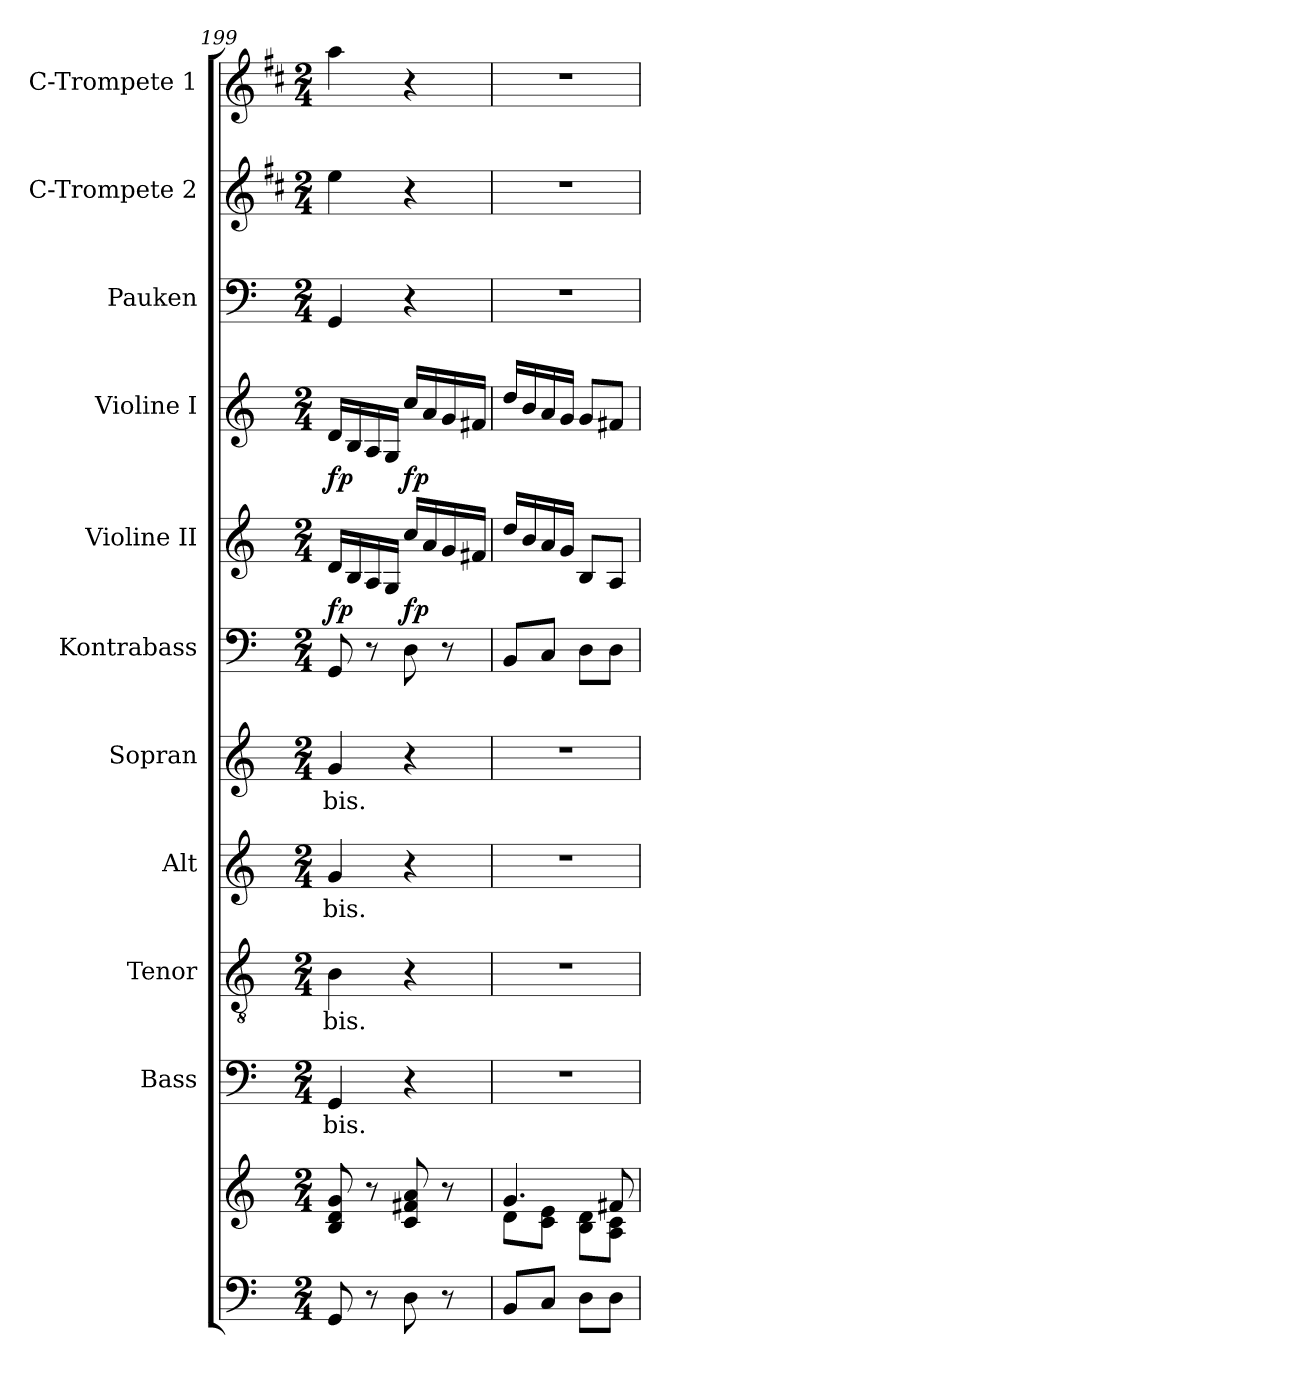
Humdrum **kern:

**kern	**kern	**kern	**text	**kern	**text	**kern	**text	**kern	**text	**kern	**kern	**dynam	**kern	**dynam	**kern	**kern	**kern
*part11	*part11	*part10	*part10	*part9	*part9	*part8	*part8	*part7	*part7	*part6	*part5	*part5	*part4	*part4	*part3	*part2	*part1
*staff12	*staff11	*staff10	*staff10	*staff9	*staff9	*staff8	*staff8	*staff7	*staff7	*staff6	*staff5	*staff5	*staff4	*staff4	*staff3	*staff2	*staff1
*	*	*I"Bass	*	*I"Tenor	*	*I"Alt	*	*I"Sopran	*	*I"Kontrabass	*I"Violine II	*	*I"Violine I	*	*I"Pauken	*I"C-Trompete 2	*I"C-Trompete 1
*	*	*I'B.	*	*I'T.	*	*I'A.	*	*I'S.	*	*I'Kb.	*I'Vl. II	*	*I'Vl. I	*	*I'Pk.	*I'C Trp. 2	*I'C Trp. 1
*clefF4	*clefG2	*clefF4	*	*clefGv2	*	*clefG2	*	*clefG2	*	*clefF4	*clefG2	*	*clefG2	*	*clefF4	*clefG2	*clefG2
*	*	*	*	*	*	*	*	*	*	*ITrd7c12	*	*	*	*	*	*ITrd1c2	*ITrd1c2
*k[]	*k[]	*k[]	*	*k[]	*	*k[]	*	*k[]	*	*k[]	*k[]	*	*k[]	*	*k[]	*k[]	*k[]
*C:	*C:	*C:	*	*C:	*	*C:	*	*C:	*	*C:	*C:	*	*C:	*	*C:	*C:	*C:
*M2/4	*M2/4	*M2/4	*	*M2/4	*	*M2/4	*	*M2/4	*	*M2/4	*M2/4	*	*M2/4	*	*M2/4	*M2/4	*M2/4
=199	=199	=199	=199	=199	=199	=199	=199	=199	=199	=199	=199	=199	=199	=199	=199	=199	=199
!	!	!	!LO:LY:b	!	!LO:LY:b	!	!LO:LY:b	!	!LO:LY:b	!	!	!LO:DY:b	!	!LO:DY:b	!	!	!
8GG/	8B/ 8d/ 8g/	4GG/	-bis.	4B\	-bis.	4g/	-bis.	4g/	-bis.	8GGG/	16d/LL	fp	16d/LL	fp	4GG/	4dd\	4gg\
.	.	.	.	.	.	.	.	.	.	.	16B/	.	16B/	.	.	.	.
8r	8r	.	.	.	.	.	.	.	.	8r	16A/	.	16A/	.	.	.	.
.	.	.	.	.	.	.	.	.	.	.	16G/JJ	.	16G/JJ	.	.	.	.
!	!	!	!	!	!	!	!	!	!	!	!	!LO:DY:b	!	!LO:DY:b	!	!	!
8D\	8c/ 8f#X/ 8a/	4r	.	4r	.	4r	.	4r	.	8DD\	16cc/LL	fp	16cc/LL	fp	4r	4r	4r
.	.	.	.	.	.	.	.	.	.	.	16a/	.	16a/	.	.	.	.
8r	8r	.	.	.	.	.	.	.	.	8r	16g/	.	16g/	.	.	.	.
.	.	.	.	.	.	.	.	.	.	.	16f#X/JJ	.	16f#X/JJ	.	.	.	.
!!LO:PB:g=z
=200	=200	=200	=200	=200	=200	=200	=200	=200	=200	=200	=200	=200	=200	=200	=200	=200	=200
*	*^	*	*	*	*	*	*	*	*	*	*	*	*	*	*	*	*
8BB/L	4.g/	8d\L	2r	.	2r	.	2r	.	2r	.	8BBB/L	16dd/LL	.	16dd/LL	.	2r	2r	2r
.	.	.	.	.	.	.	.	.	.	.	.	16b/	.	16b/	.	.	.	.
8C/J	.	8c\ 8e\J	.	.	.	.	.	.	.	.	8CC/J	16a/	.	16a/	.	.	.	.
.	.	.	.	.	.	.	.	.	.	.	.	16g/JJ	.	16g/JJ	.	.	.	.
8D\L	.	8B\ 8d\L	.	.	.	.	.	.	.	.	8DD\L	8B/L	.	8g/L	.	.	.	.
8D\J	8f#X/	8A\ 8c\J	.	.	.	.	.	.	.	.	8DD\J	8A/J	.	8f#X/J	.	.	.	.
*	*v	*v	*	*	*	*	*	*	*	*	*	*	*	*	*	*	*	*
=	=	=	=	=	=	=	=	=	=	=	=	=	=	=	=	=	=
*-	*-	*-	*-	*-	*-	*-	*-	*-	*-	*-	*-	*-	*-	*-	*-	*-	*-
